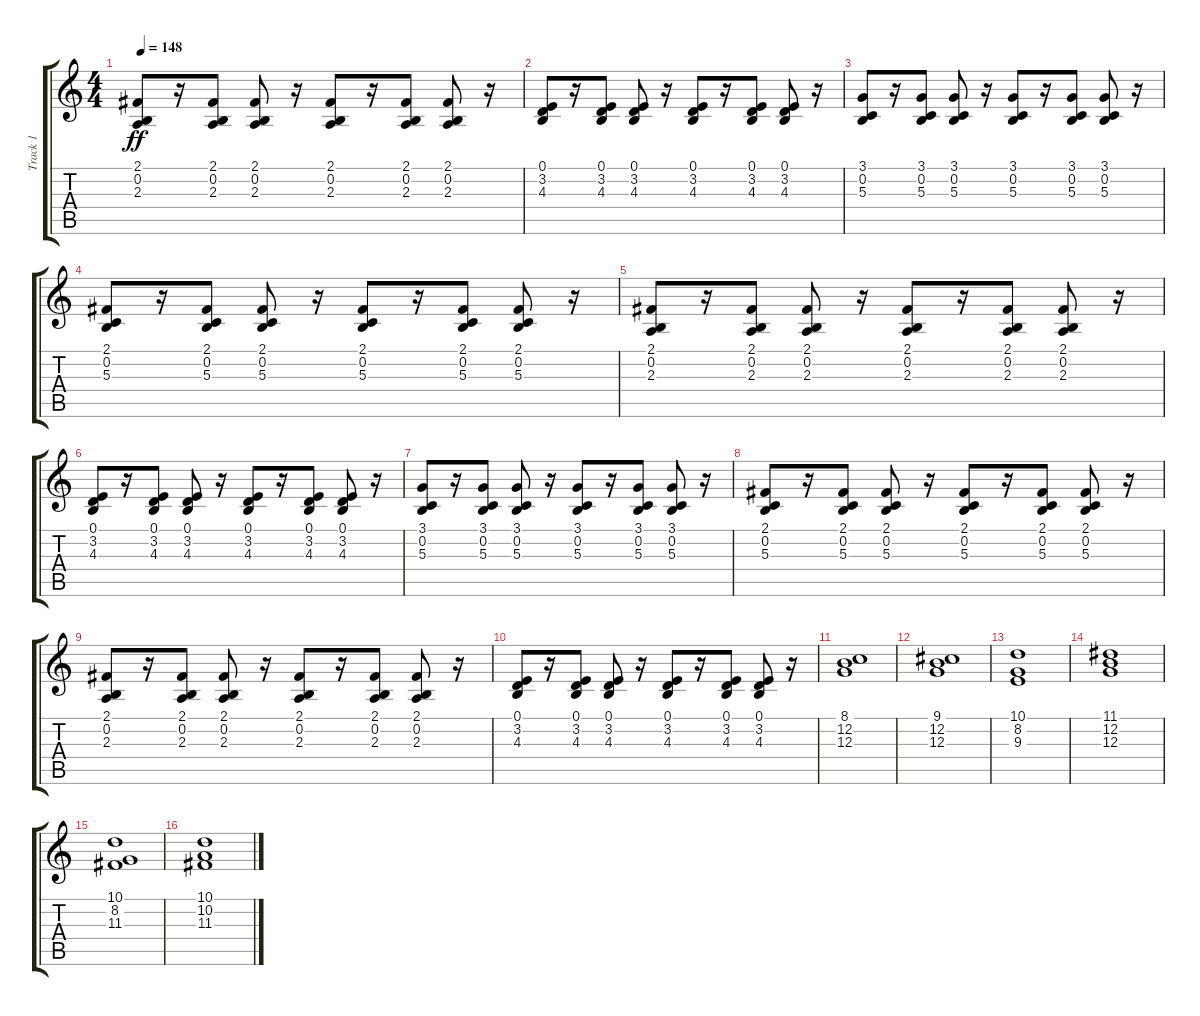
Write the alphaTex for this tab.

\track ("Track 1" "Track 1") {instrument electricpiano2}
\staff {score tabs}
\tuning (E4 B3 G3 D3 A2 E2) {hide}
\ts (4 4)
\tempo 148
\clef g2
\ks c
(2.1 0.2 2.3).8{dy ff} r.16 (2.1 0.2 2.3).8 (2.1 0.2 2.3).8 r.16 (2.1 0.2 2.3).8 r.16 (2.1 0.2 2.3).8 (2.1 0.2 2.3).8 r.16 |
(0.1 3.2 4.3).8 r.16 (0.1 3.2 4.3).8 (0.1 3.2 4.3).8 r.16 (0.1 3.2 4.3).8 r.16 (0.1 3.2 4.3).8 (0.1 3.2 4.3).8 r.16 |
(3.1 0.2 5.3).8 r.16 (3.1 0.2 5.3).8 (3.1 0.2 5.3).8 r.16 (3.1 0.2 5.3).8 r.16 (3.1 0.2 5.3).8 (3.1 0.2 5.3).8 r.16 |
(2.1 0.2 5.3).8 r.16 (2.1 0.2 5.3).8 (2.1 0.2 5.3).8 r.16 (2.1 0.2 5.3).8 r.16 (2.1 0.2 5.3).8 (2.1 0.2 5.3).8 r.16 |
(2.1 0.2 2.3).8 r.16 (2.1 0.2 2.3).8 (2.1 0.2 2.3).8 r.16 (2.1 0.2 2.3).8 r.16 (2.1 0.2 2.3).8 (2.1 0.2 2.3).8 r.16 |
(0.1 3.2 4.3).8 r.16 (0.1 3.2 4.3).8 (0.1 3.2 4.3).8 r.16 (0.1 3.2 4.3).8 r.16 (0.1 3.2 4.3).8 (0.1 3.2 4.3).8 r.16 |
(3.1 0.2 5.3).8 r.16 (3.1 0.2 5.3).8 (3.1 0.2 5.3).8 r.16 (3.1 0.2 5.3).8 r.16 (3.1 0.2 5.3).8 (3.1 0.2 5.3).8 r.16 |
(2.1 0.2 5.3).8 r.16 (2.1 0.2 5.3).8 (2.1 0.2 5.3).8 r.16 (2.1 0.2 5.3).8 r.16 (2.1 0.2 5.3).8 (2.1 0.2 5.3).8 r.16 |
(2.1 0.2 2.3).8 r.16 (2.1 0.2 2.3).8 (2.1 0.2 2.3).8 r.16 (2.1 0.2 2.3).8 r.16 (2.1 0.2 2.3).8 (2.1 0.2 2.3).8 r.16 |
(0.1 3.2 4.3).8 r.16 (0.1 3.2 4.3).8 (0.1 3.2 4.3).8 r.16 (0.1 3.2 4.3).8 r.16 (0.1 3.2 4.3).8 (0.1 3.2 4.3).8 r.16 |
(8.1 12.2 12.3).1{balance 7} |
(9.1 12.2 12.3).1 |
(10.1 8.2 9.3).1 |
(11.1 12.2 12.3).1 |
(10.1 8.2 11.3).1 |
(10.1 10.2 11.3).1
